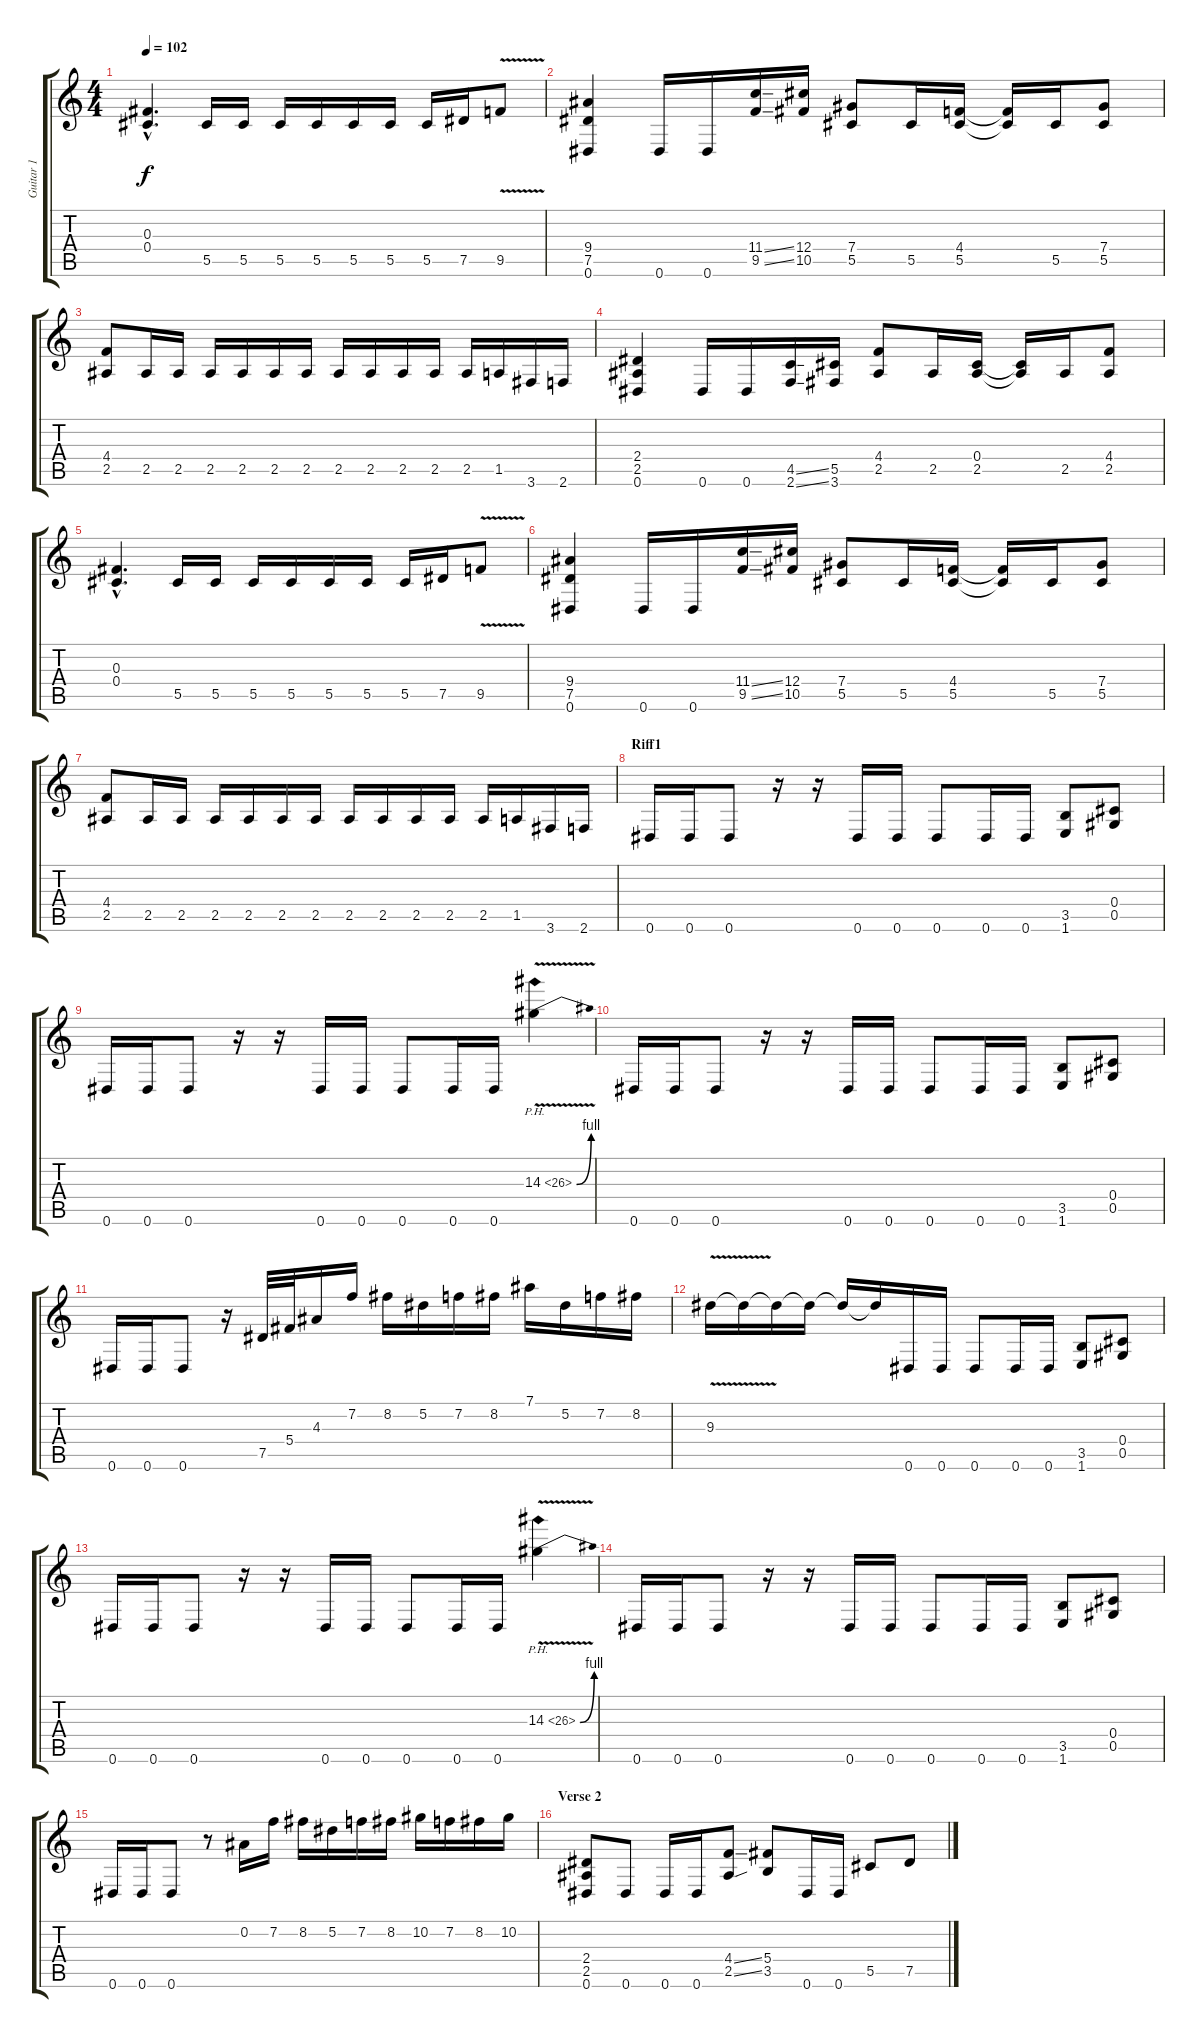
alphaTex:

\track ("Guitar 1" "Guitar 1") {instrument distortionguitar}
\staff {score tabs}
\tuning (Eb4 Bb3 Gb3 Db3 Ab2 Eb2) {hide}
\ts (4 4)
\tempo 102
\clef g2
\ks c
(0.3{hac} 0.4{hac}).4{d dy f} 5.5.16 5.5.16 5.5.16 5.5.16 5.5.16 5.5.16 5.5.16 7.5.16 9.5{v}.8 |
(9.4 7.5 0.6).4 0.6.16 0.6.16 (11.4{ss} 9.5{ss}).16 (12.4 10.5).16 (7.4 5.5).8 5.5.16 (4.4 5.5).16 (4.4{t} 5.5{t}).16 5.5.16 (7.4 5.5).8 |
(4.4 2.5).8 2.5.16 2.5.16 2.5.16 2.5.16 2.5.16 2.5.16 2.5.16 2.5.16 2.5.16 2.5.16 2.5.16 1.5.16 3.6.16 2.6.16 |
(2.4 2.5 0.6).4 0.6.16 0.6.16 (4.5{ss} 2.6{ss}).16 (5.5 3.6).16 (4.4 2.5).8 2.5.16 (0.4 2.5).16 (0.4{t} 2.5{t}).16 2.5.16 (4.4 2.5).8 |
(0.3{hac} 0.4{hac}).4{d} 5.5.16 5.5.16 5.5.16 5.5.16 5.5.16 5.5.16 5.5.16 7.5.16 9.5{v}.8 |
(9.4 7.5 0.6).4 0.6.16 0.6.16 (11.4{ss} 9.5{ss}).16 (12.4 10.5).16 (7.4 5.5).8 5.5.16 (4.4 5.5).16 (4.4{t} 5.5{t}).16 5.5.16 (7.4 5.5).8 |
(4.4 2.5).8 2.5.16 2.5.16 2.5.16 2.5.16 2.5.16 2.5.16 2.5.16 2.5.16 2.5.16 2.5.16 2.5.16 1.5.16 3.6.16 2.6.16 |
\section ("" "Riff1")
0.6.16 0.6.16 0.6.8 r.16 r.16 0.6.16 0.6.16 0.6.8 0.6.16 0.6.16 (3.5 1.6).8 (0.4 0.5).8 |
0.6.16 0.6.16 0.6.8 r.16 r.16 0.6.16 0.6.16 0.6.8 0.6.16 0.6.16 14.3{be (bend 0 0 60 4) ph 12 v}.4 |
0.6.16 0.6.16 0.6.8 r.16 r.16 0.6.16 0.6.16 0.6.8 0.6.16 0.6.16 (3.5 1.6).8 (0.4 0.5).8 |
0.6.16 0.6.16 0.6.8 r.16 7.5.32 5.4.32 4.3.16 7.2.16 8.2.16 5.2.16 7.2.16 8.2.16 7.1.16 5.2.16 7.2.16 8.2.16 |
9.3{v}.16 9.3{t}.16 9.3{t}.16 9.3{t}.16 9.3{t}.16 9.3{t}.16 0.6.16 0.6.16 0.6.8 0.6.16 0.6.16 (3.5 1.6).8 (0.4 0.5).8 |
0.6.16 0.6.16 0.6.8 r.16 r.16 0.6.16 0.6.16 0.6.8 0.6.16 0.6.16 14.3{be (bend 0 0 60 4) ph 12 v}.4 |
0.6.16 0.6.16 0.6.8 r.16 r.16 0.6.16 0.6.16 0.6.8 0.6.16 0.6.16 (3.5 1.6).8 (0.4 0.5).8 |
0.6.16 0.6.16 0.6.8 r.8 0.2.16 7.2.16 8.2.16 5.2.16 7.2.16 8.2.16 10.2.16 7.2.16 8.2.16 10.2.16 |
\section ("" "Verse 2")
(2.4 2.5 0.6).8 0.6.8 0.6.16 0.6.16 (4.4{ss} 2.5{ss}).8 (5.4 3.5).8 0.6.16 0.6.16 5.5.8 7.5.8
